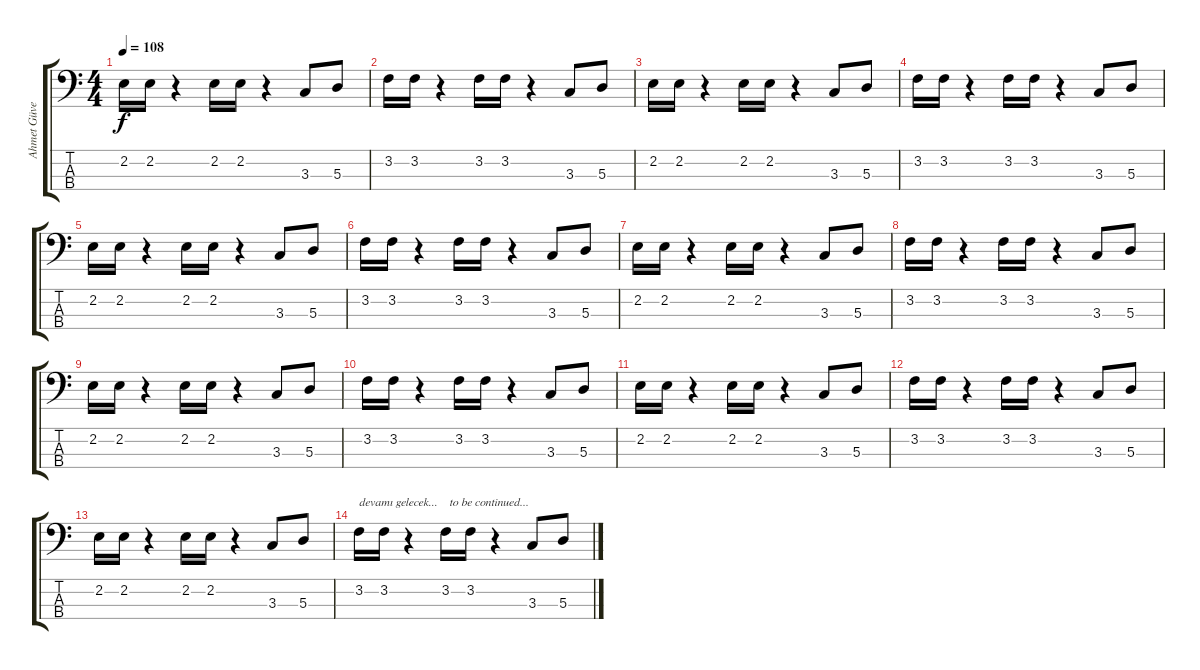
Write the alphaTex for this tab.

\track ("Ahmet Güvenç (bass)" "Ahmet Güve") {instrument electricbassfinger}
\staff {score tabs}
\tuning (G2 D2 A1 E1) {hide}
\ts (4 4)
\tempo 108
\clef f4
\ks c
2.2.16{dy f} 2.2.16 r.4 2.2.16 2.2.16 r.4 3.3.8 5.3.8 |
3.2.16 3.2.16 r.4 3.2.16 3.2.16 r.4 3.3.8 5.3.8 |
2.2.16 2.2.16 r.4 2.2.16 2.2.16 r.4 3.3.8 5.3.8 |
3.2.16 3.2.16 r.4 3.2.16 3.2.16 r.4 3.3.8 5.3.8 |
2.2.16 2.2.16 r.4 2.2.16 2.2.16 r.4 3.3.8 5.3.8 |
3.2.16 3.2.16 r.4 3.2.16 3.2.16 r.4 3.3.8 5.3.8 |
2.2.16 2.2.16 r.4 2.2.16 2.2.16 r.4 3.3.8 5.3.8 |
3.2.16 3.2.16 r.4 3.2.16 3.2.16 r.4 3.3.8 5.3.8 |
2.2.16 2.2.16 r.4 2.2.16 2.2.16 r.4 3.3.8 5.3.8 |
3.2.16 3.2.16 r.4 3.2.16 3.2.16 r.4 3.3.8 5.3.8 |
2.2.16 2.2.16 r.4 2.2.16 2.2.16 r.4 3.3.8 5.3.8 |
3.2.16 3.2.16 r.4 3.2.16 3.2.16 r.4 3.3.8 5.3.8 |
2.2.16 2.2.16 r.4 2.2.16 2.2.16 r.4 3.3.8 5.3.8 |
3.2.16{txt "devamı gelecek...    to be continued..."} 3.2.16 r.4 3.2.16 3.2.16 r.4 3.3.8 5.3.8
